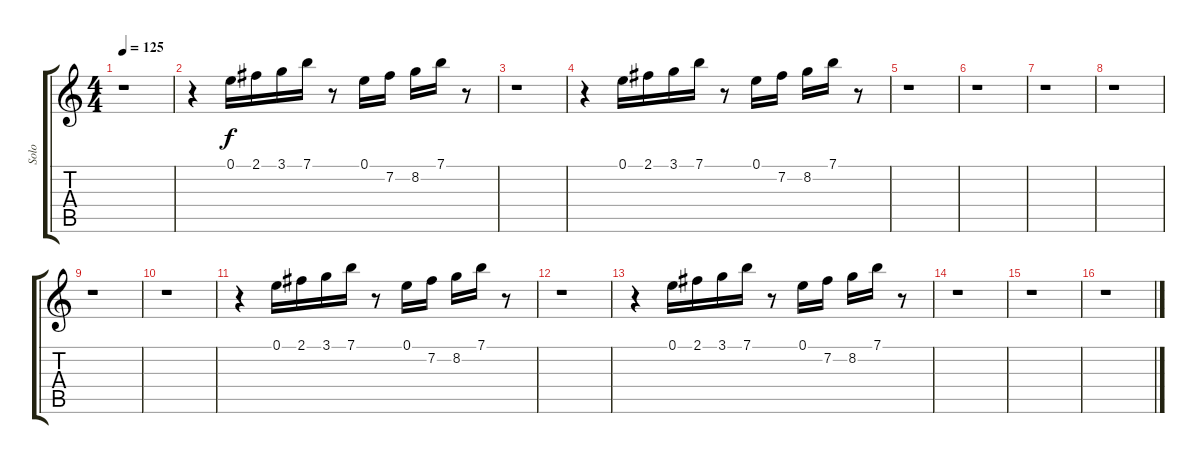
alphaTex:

\track ("Solo" "Solo") {instrument acousticguitarsteel}
\staff {score tabs}
\tuning (E4 B3 G3 D3 A2 E2) {hide}
\ts (4 4)
\tempo 125
\clef g2
\ks c
r.1{dy f instrument acousticguitarsteel} |
r.4 0.1.16 2.1.16 3.1.16 7.1.16 r.8 0.1.16 7.2.16 8.2.16 7.1.16 r.8 |
r.1 |
r.4 0.1.16 2.1.16 3.1.16 7.1.16 r.8 0.1.16 7.2.16 8.2.16 7.1.16 r.8 |
r.1 |
r.1 |
r.1 |
r.1 |
r.1 |
r.1 |
r.4 0.1.16 2.1.16 3.1.16 7.1.16 r.8 0.1.16 7.2.16 8.2.16 7.1.16 r.8 |
r.1 |
r.4 0.1.16 2.1.16 3.1.16 7.1.16 r.8 0.1.16 7.2.16 8.2.16 7.1.16 r.8 |
r.1 |
r.1 |
r.1
